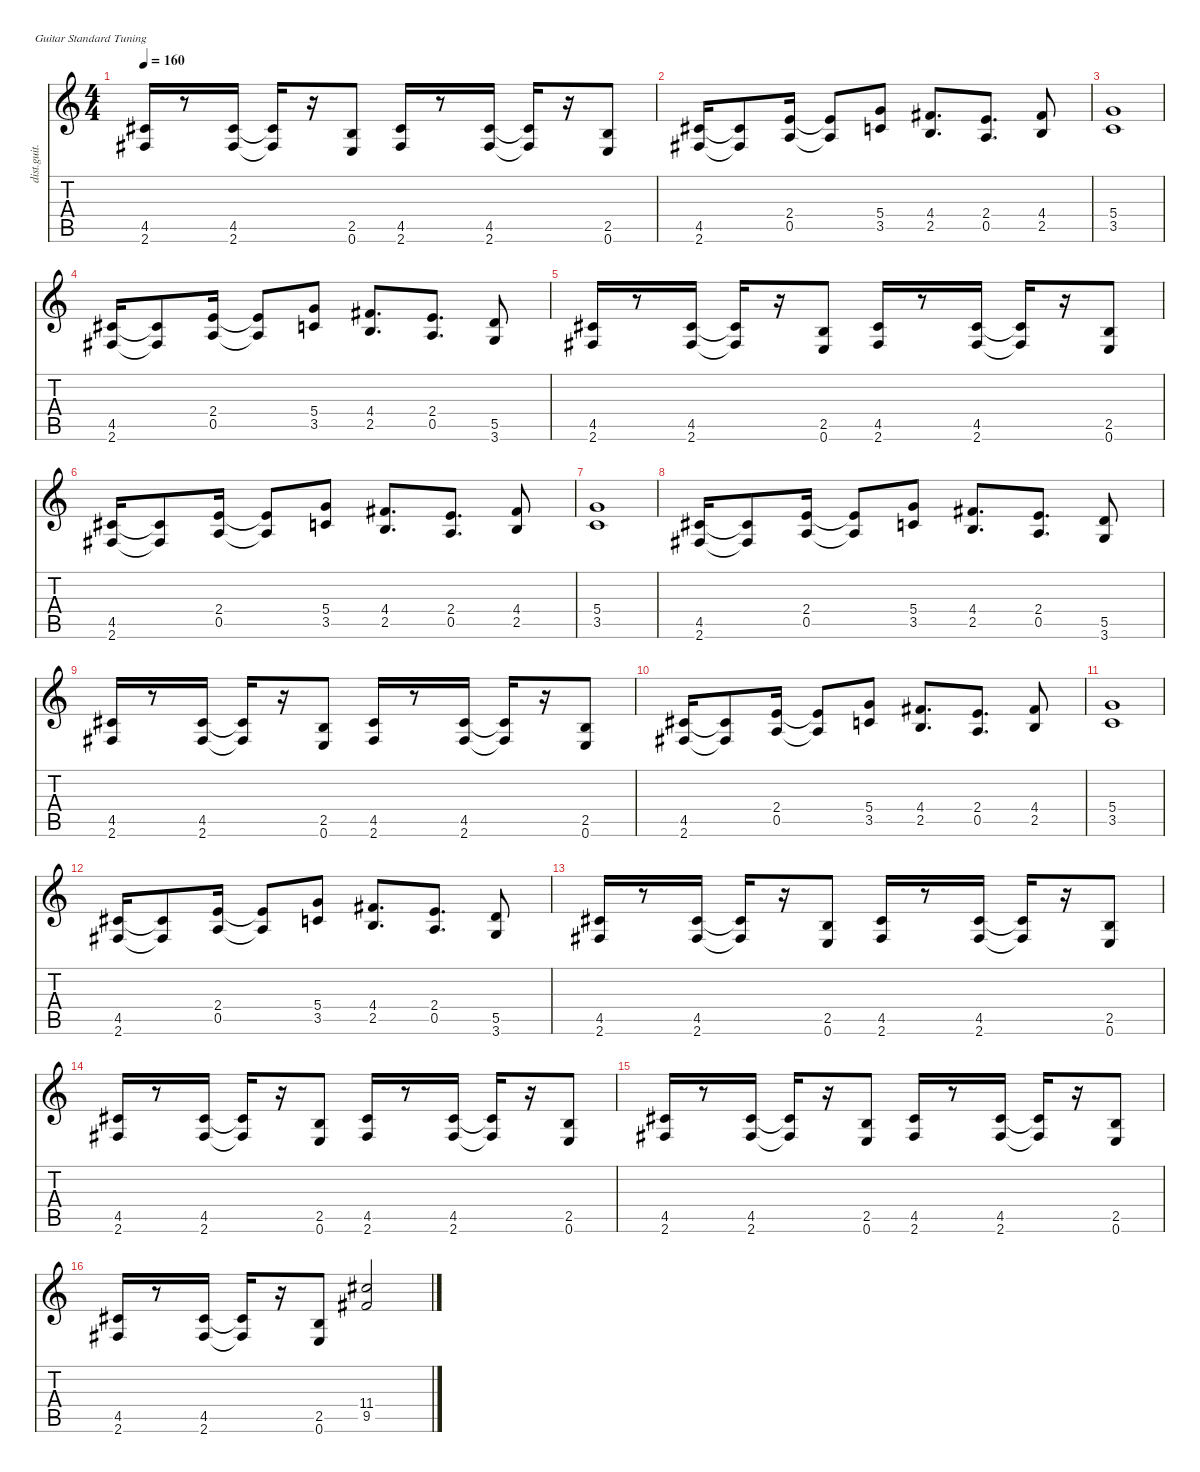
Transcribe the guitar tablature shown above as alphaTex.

\defaultSystemsLayout 4
\hideDynamics
\bracketExtendMode nobrackets
\track ("Mustaine" "dist.guit.") {instrument distortionguitar}
\staff {score tabs}
\tuning (E4 B3 G3 D3 A2 E2)
\ts (4 4)
\tempo 160
\clef g2
\ks c
(4.5{acc #} 2.6{acc #}).16{dy f beam Up} r.8{beam Up} (4.5{acc #} 2.6{acc #}).16{beam Up} (4.5{t acc #} 2.6{t acc #}).16{beam Up} r.16{beam Up} (2.5 0.6).8{beam Up} (4.5{acc #} 2.6{acc #}).16{beam Up} r.8{beam Up} (4.5{acc #} 2.6{acc #}).16{beam Up} (4.5{t acc #} 2.6{t acc #}).16{beam Up} r.16{beam Up} (2.5 0.6).8{beam Up} |
(4.5{acc #} 2.6{acc #}).16{beam Up} (4.5{t acc #} 2.6{t acc #}).8{beam Up} (2.4 0.5).16{beam Up} (2.4{t} 0.5{t}).8{beam Up} (5.4 3.5).8{beam Up} (4.4{acc #} 2.5).8{d beam Up} (2.4 0.5).8{d beam Up} (4.4{acc #} 2.5).8{beam Up} |
(5.4 3.5).1{beam Up} |
(4.5{acc #} 2.6{acc #}).16{beam Up} (4.5{t acc #} 2.6{t acc #}).8{beam Up} (2.4 0.5).16{beam Up} (2.4{t} 0.5{t}).8{beam Up} (5.4 3.5).8{beam Up} (4.4{acc #} 2.5).8{d beam Up} (2.4 0.5).8{d beam Up} (5.5 3.6).8{beam Up} |
(4.5{acc #} 2.6{acc #}).16{beam Up} r.8{beam Up} (4.5{acc #} 2.6{acc #}).16{beam Up} (4.5{t acc #} 2.6{t acc #}).16{beam Up} r.16{beam Up} (2.5 0.6).8{beam Up} (4.5{acc #} 2.6{acc #}).16{beam Up} r.8{beam Up} (4.5{acc #} 2.6{acc #}).16{beam Up} (4.5{t acc #} 2.6{t acc #}).16{beam Up} r.16{beam Up} (2.5 0.6).8{beam Up} |
(4.5{acc #} 2.6{acc #}).16{beam Up} (4.5{t acc #} 2.6{t acc #}).8{beam Up} (2.4 0.5).16{beam Up} (2.4{t} 0.5{t}).8{beam Up} (5.4 3.5).8{beam Up} (4.4{acc #} 2.5).8{d beam Up} (2.4 0.5).8{d beam Up} (4.4{acc #} 2.5).8{beam Up} |
(5.4 3.5).1{beam Up} |
(4.5{acc #} 2.6{acc #}).16{beam Up} (4.5{t acc #} 2.6{t acc #}).8{beam Up} (2.4 0.5).16{beam Up} (2.4{t} 0.5{t}).8{beam Up} (5.4 3.5).8{beam Up} (4.4{acc #} 2.5).8{d beam Up} (2.4 0.5).8{d beam Up} (5.5 3.6).8{beam Up} |
(4.5{acc #} 2.6{acc #}).16{beam Up} r.8{beam Up} (4.5{acc #} 2.6{acc #}).16{beam Up} (4.5{t acc #} 2.6{t acc #}).16{beam Up} r.16{beam Up} (2.5 0.6).8{beam Up} (4.5{acc #} 2.6{acc #}).16{beam Up} r.8{beam Up} (4.5{acc #} 2.6{acc #}).16{beam Up} (4.5{t acc #} 2.6{t acc #}).16{beam Up} r.16{beam Up} (2.5 0.6).8{beam Up} |
(4.5{acc #} 2.6{acc #}).16{beam Up} (4.5{t acc #} 2.6{t acc #}).8{beam Up} (2.4 0.5).16{beam Up} (2.4{t} 0.5{t}).8{beam Up} (5.4 3.5).8{beam Up} (4.4{acc #} 2.5).8{d beam Up} (2.4 0.5).8{d beam Up} (4.4{acc #} 2.5).8{beam Up} |
(5.4 3.5).1{beam Up} |
(4.5{acc #} 2.6{acc #}).16{beam Up} (4.5{t acc #} 2.6{t acc #}).8{beam Up} (2.4 0.5).16{beam Up} (2.4{t} 0.5{t}).8{beam Up} (5.4 3.5).8{beam Up} (4.4{acc #} 2.5).8{d beam Up} (2.4 0.5).8{d beam Up} (5.5 3.6).8{beam Up} |
(4.5{acc #} 2.6{acc #}).16{beam Up} r.8{beam Up} (4.5{acc #} 2.6{acc #}).16{beam Up} (4.5{t acc #} 2.6{t acc #}).16{beam Up} r.16{beam Up} (2.5 0.6).8{beam Up} (4.5{acc #} 2.6{acc #}).16{beam Up} r.8{beam Up} (4.5{acc #} 2.6{acc #}).16{beam Up} (4.5{t acc #} 2.6{t acc #}).16{beam Up} r.16{beam Up} (2.5 0.6).8{beam Up} |
(4.5{acc #} 2.6{acc #}).16{beam Up} r.8{beam Up} (4.5{acc #} 2.6{acc #}).16{beam Up} (4.5{t acc #} 2.6{t acc #}).16{beam Up} r.16{beam Up} (2.5 0.6).8{beam Up} (4.5{acc #} 2.6{acc #}).16{beam Up} r.8{beam Up} (4.5{acc #} 2.6{acc #}).16{beam Up} (4.5{t acc #} 2.6{t acc #}).16{beam Up} r.16{beam Up} (2.5 0.6).8{beam Up} |
(4.5{acc #} 2.6{acc #}).16{beam Up} r.8{beam Up} (4.5{acc #} 2.6{acc #}).16{beam Up} (4.5{t acc #} 2.6{t acc #}).16{beam Up} r.16{beam Up} (2.5 0.6).8{beam Up} (4.5{acc #} 2.6{acc #}).16{beam Up} r.8{beam Up} (4.5{acc #} 2.6{acc #}).16{beam Up} (4.5{t acc #} 2.6{t acc #}).16{beam Up} r.16{beam Up} (2.5 0.6).8{beam Up} |
(4.5{acc #} 2.6{acc #}).16{beam Up} r.8{beam Up} (4.5{acc #} 2.6{acc #}).16{beam Up} (4.5{t acc #} 2.6{t acc #}).16{beam Up} r.16{beam Up} (2.5 0.6).8{beam Up} (11.4{acc #} 9.5{acc #}).2{beam Up}
